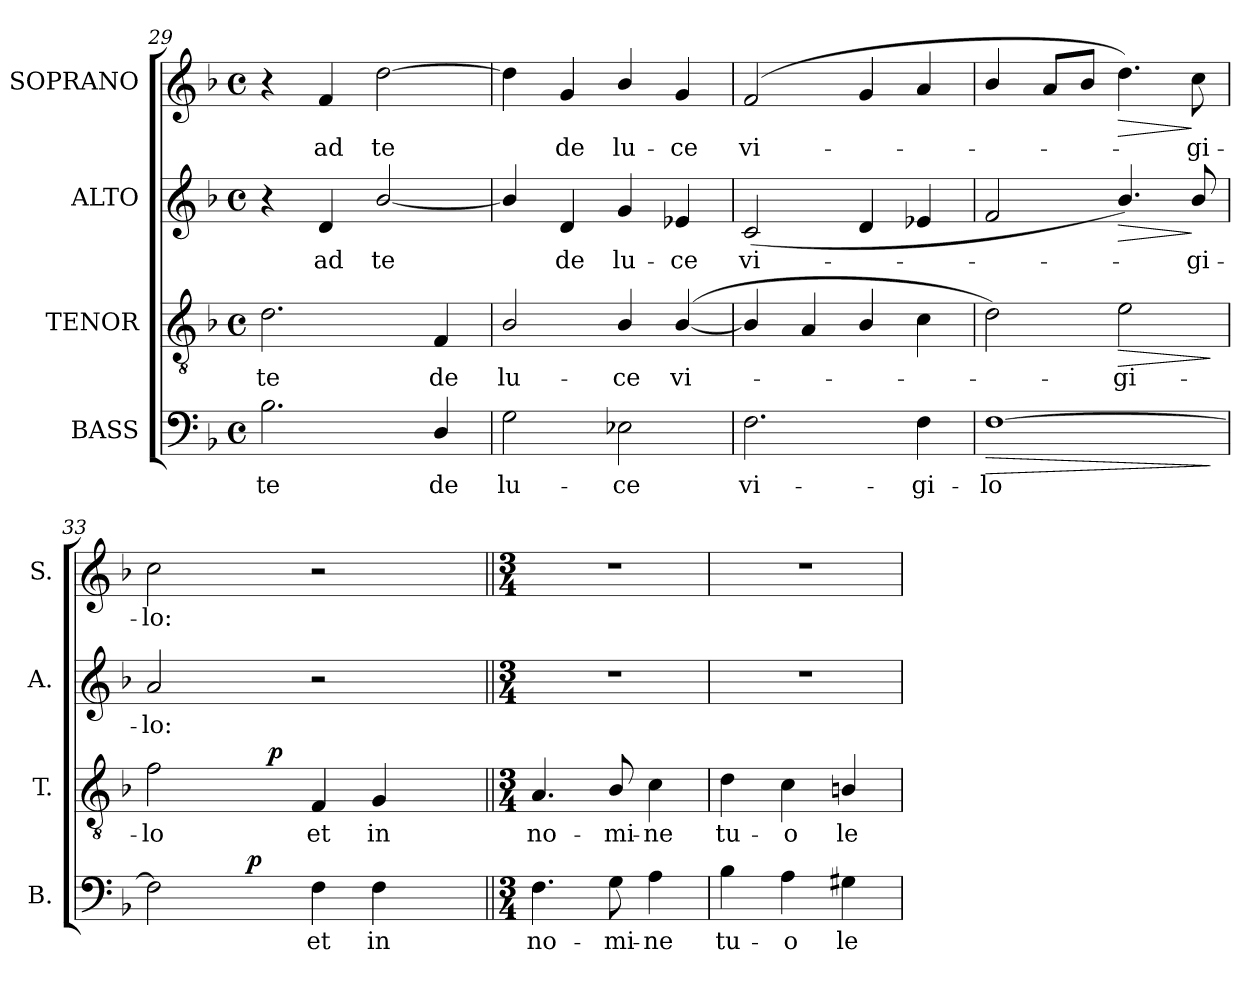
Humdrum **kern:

**kern	**text	**dynam	**kern	**text	**dynam	**kern	**text	**dynam	**kern	**text	**dynam
*part4	*part4	*part4	*part3	*part3	*part3	*part2	*part2	*part2	*part1	*part1	*part1
*staff4	*staff4	*staff4	*staff3	*staff3	*staff3	*staff2	*staff2	*staff2	*staff1	*staff1	*staff1
*I"BASS	*	*	*I"TENOR	*	*	*I"ALTO	*	*	*I"SOPRANO	*	*
*I'B.	*	*	*I'T.	*	*	*I'A.	*	*	*I'S.	*	*
*clefF4	*	*	*clefGv2	*	*	*clefG2	*	*	*clefG2	*	*
*	*	*	*ITrd7c12	*	*	*	*	*	*	*	*
*k[b-]	*	*	*k[b-]	*	*	*k[b-]	*	*	*k[b-]	*	*
*F:	*	*	*F:	*	*	*F:	*	*	*F:	*	*
*M4/4	*	*	*M4/4	*	*	*M4/4	*	*	*M4/4	*	*
*met(c)	*	*	*met(c)	*	*	*met(c)	*	*	*met(c)	*	*
=29	=29	=29	=29	=29	=29	=29	=29	=29	=29	=29	=29
!	!LO:LY:b:color=#000000	!	!	!	!	!	!	!	!	!	!
!	!	!	!	!LO:LY:b:color=#000000	!	!	!	!	!	!	!
2.B-i\	te	.	2.Di\	te	.	4r	.	.	4r	.	.
!	!	!	!	!	!	!	!LO:LY:b:color=#000000	!	!	!	!
!	!	!	!	!	!	!	!	!	!	!LO:LY:b:color=#000000	!
.	.	.	.	.	.	4di/	ad	.	4fi/	ad	.
!	!	!	!	!	!	!	!LO:LY:b:color=#000000	!	!	!	!
!	!	!	!	!	!	!	!	!	!	!LO:LY:b:color=#000000	!
.	.	.	.	.	.	[2b-i/	te	.	[2ddi\	te	.
!	!LO:LY:b:color=#000000	!	!	!	!	!	!	!	!	!	!
!	!	!	!	!LO:LY:b:color=#000000	!	!	!	!	!	!	!
4Di/	de	.	4FFi/	de	.	.	.	.	.	.	.
!!LO:LB:g=z
=30	=30	=30	=30	=30	=30	=30	=30	=30	=30	=30	=30
!	!LO:LY:b:color=#000000	!	!	!	!	!	!	!	!	!	!
!	!	!	!	!LO:LY:b:color=#000000	!	!	!	!	!	!	!
2Gi\	lu-	.	2BB-i/	lu-	.	4b-i/]	.	.	4ddi\]	.	.
!	!	!	!	!	!	!	!LO:LY:b:color=#000000	!	!	!	!
!	!	!	!	!	!	!	!	!	!	!LO:LY:b:color=#000000	!
.	.	.	.	.	.	4di/	de	.	4gi/	de	.
!	!LO:LY:b:color=#000000	!	!	!	!	!	!	!	!	!	!
!	!	!	!	!LO:LY:b:color=#000000	!	!	!	!	!	!	!
!	!	!	!	!	!	!	!LO:LY:b:color=#000000	!	!	!	!
!	!	!	!	!	!	!	!	!	!	!LO:LY:b:color=#000000	!
2E-Xi\	-ce	.	4BB-i/	-ce	.	4gi/	lu-	.	4b-i/	lu-	.
!	!	!	!	!LO:LY:b:color=#000000	!	!	!	!	!	!	!
!	!	!	!	!	!	!	!LO:LY:b:color=#000000	!	!	!	!
!	!	!	!	!	!	!	!	!	!	!LO:LY:b:color=#000000	!
.	.	.	([4BB-i/	vi-	.	4e-Xi/	-ce	.	4gi/	-ce	.
=31	=31	=31	=31	=31	=31	=31	=31	=31	=31	=31	=31
!	!LO:LY:b:color=#000000	!	!	!	!	!	!	!	!	!	!
!	!	!	!	!	!	!	!LO:LY:b:color=#000000	!	!	!	!
!	!	!	!	!	!	!	!	!	!	!LO:LY:b:color=#000000	!
2.Fi\	vi-	.	4BB-i/]	.	.	(2ci/	vi-	.	(2fi/	vi-	.
.	.	.	4AAi/	.	.	.	.	.	.	.	.
.	.	.	4BB-i/	.	.	4di/	.	.	4gi/	.	.
!	!LO:LY:b:color=#000000	!	!	!	!	!	!	!	!	!	!
4Fi\	-gi-	.	4Ci\	.	.	4e-Xi/	.	.	4ai/	.	.
=32	=32	=32	=32	=32	=32	=32	=32	=32	=32	=32	=32
!	!LO:LY:b:color=#000000	!LO:HP:b	!	!	!	!	!	!	!	!	!
[1Fi	-lo	>	2Di\)	.	.	2fi/	.	.	4b-i/	.	.
.	.	.	.	.	.	.	.	.	8ai/L	.	.
.	.	.	.	.	.	.	.	.	8b-i/J	.	.
!	!	!	!	!LO:LY:b:color=#000000	!LO:HP:b	!	!	!LO:HP:b	!	!	!LO:HP:b
.	.	.	2Ei\	-gi-	>	4.b-i/)	.	>	4.ddi\)	.	>
!	!	!	!	!	!	!	!LO:LY:b:color=#000000	!	!	!	!
!	!	!	!	!	!	!	!	!	!	!LO:LY:b:color=#000000	!
.	.	.	.	.	.	8b-i/	-gi-	]	8cci\	-gi-	]
.	.	]	.	.	]	.	.	.	.	.	.
=33	=33	=33	=33	=33	=33	=33	=33	=33	=33	=33	=33
!	!	!	!	!LO:LY:b:color=#000000	!	!	!	!	!	!	!
!	!	!	!	!	!	!	!LO:LY:b:color=#000000	!	!	!	!
!	!	!	!	!	!	!	!	!	!	!LO:LY:b:color=#000000	!
*^	*	*	*^	*	*	*	*	*	*	*	*
2Fi\]	4ryy	.	.	2Fi\	4ryy	-lo	.	2ai/	-lo:	.	2cci\	-lo:	.
.	16ryy	.	.	.	16ryy	.	.	.	.	.	.	.	.
.	64ryy	.	.	.	32ryy	.	.	.	.	.	.	.	.
.	1024ryy	.	.	.	.	.	.	.	.	.	.	.	.
.	2ryy	.	p	.	.	.	.	.	.	.	.	.	.
.	.	.	.	.	128ryy	.	.	.	.	.	.	.	.
.	.	.	.	.	512.ryy	.	.	.	.	.	.	.	.
.	.	.	.	.	2ryy	.	p	.	.	.	.	.	.
!	!	!LO:LY:b:color=#000000	!	!	!	!	!	!	!	!	!	!	!
!	!	!	!	!	!	!LO:LY:b:color=#000000	!	!	!	!	!	!	!
4Fi\	.	et	.	4FFi/	.	et	.	2r	.	.	2r	.	.
!	!	!LO:LY:b:color=#000000	!	!	!	!	!	!	!	!	!	!	!
!	!	!	!	!	!	!LO:LY:b:color=#000000	!	!	!	!	!	!	!
4Fi\	.	in	.	4GGi/	.	in	.	.	.	.	.	.	.
.	8ryy	.	.	.	.	.	.	.	.	.	.	.	.
.	.	.	.	.	8ryy	.	.	.	.	.	.	.	.
.	32ryy	.	.	.	.	.	.	.	.	.	.	.	.
.	.	.	.	.	64ryy	.	.	.	.	.	.	.	.
.	128...ryy	.	.	.	.	.	.	.	.	.	.	.	.
.	.	.	.	.	256ryy	.	.	.	.	.	.	.	.
.	.	.	.	.	1024ryy	.	.	.	.	.	.	.	.
*v	*v	*	*	*	*	*	*	*	*	*	*	*	*
*	*	*	*v	*v	*	*	*	*	*	*	*	*
=34||	=34||	=34||	=34||	=34||	=34||	=34||	=34||	=34||	=34||	=34||	=34||
*M3/4	*	*	*M3/4	*	*	*M3/4	*	*	*M3/4	*	*
*^	*	*	*^	*	*	*	*	*	*	*	*
!	!	!LO:LY:b:color=#000000	!	!	!	!	!	!	!	!	!	!	!
*v	*v	*	*	*	*	*	*	*	*	*	*	*	*
*	*	*	*v	*v	*	*	*	*	*	*	*	*
*	*	*	*	*	*	*	*	*	*MM120	*	*
*^	*	*	*^	*	*	*	*	*	*	*	*
!	!	!	!	!	!	!LO:LY:b:color=#000000	!	!LO:N:vis=1	!	!	!LO:N:vis=1	!	!
*v	*v	*	*	*	*	*	*	*	*	*	*	*	*
*	*	*	*v	*v	*	*	*	*	*	*	*	*
4.Fi\	no-	.	4.AAi/	no-	.	2.r	.	.	2.r	.	.
!	!LO:LY:b:color=#000000	!	!	!	!	!	!	!	!	!	!
!	!	!	!	!LO:LY:b:color=#000000	!	!	!	!	!	!	!
8Gi\	-mi-	.	8BB-i/	-mi-	.	.	.	.	.	.	.
!	!LO:LY:b:color=#000000	!	!	!	!	!	!	!	!	!	!
!	!	!	!	!LO:LY:b:color=#000000	!	!	!	!	!	!	!
4Ai\	-ne	.	4Ci\	-ne	.	.	.	.	.	.	.
=35	=35	=35	=35	=35	=35	=35	=35	=35	=35	=35	=35
!	!LO:LY:b:color=#000000	!	!	!	!	!	!	!	!	!	!
!	!	!	!	!LO:LY:b:color=#000000	!	!LO:N:vis=1	!	!	!LO:N:vis=1	!	!
4B-i\	tu-	.	4Di\	tu-	.	2.r	.	.	2.r	.	.
!	!LO:LY:b:color=#000000	!	!	!	!	!	!	!	!	!	!
!	!	!	!	!LO:LY:b:color=#000000	!	!	!	!	!	!	!
4Ai\	-o	.	4Ci\	-o	.	.	.	.	.	.	.
!	!LO:LY:b:color=#000000	!	!	!	!	!	!	!	!	!	!
!	!	!	!	!LO:LY:b:color=#000000	!	!	!	!	!	!	!
4G#Xi\	le-	.	4BBni/	le-	.	.	.	.	.	.	.
=	=	=	=	=	=	=	=	=	=	=	=
*-	*-	*-	*-	*-	*-	*-	*-	*-	*-	*-	*-
